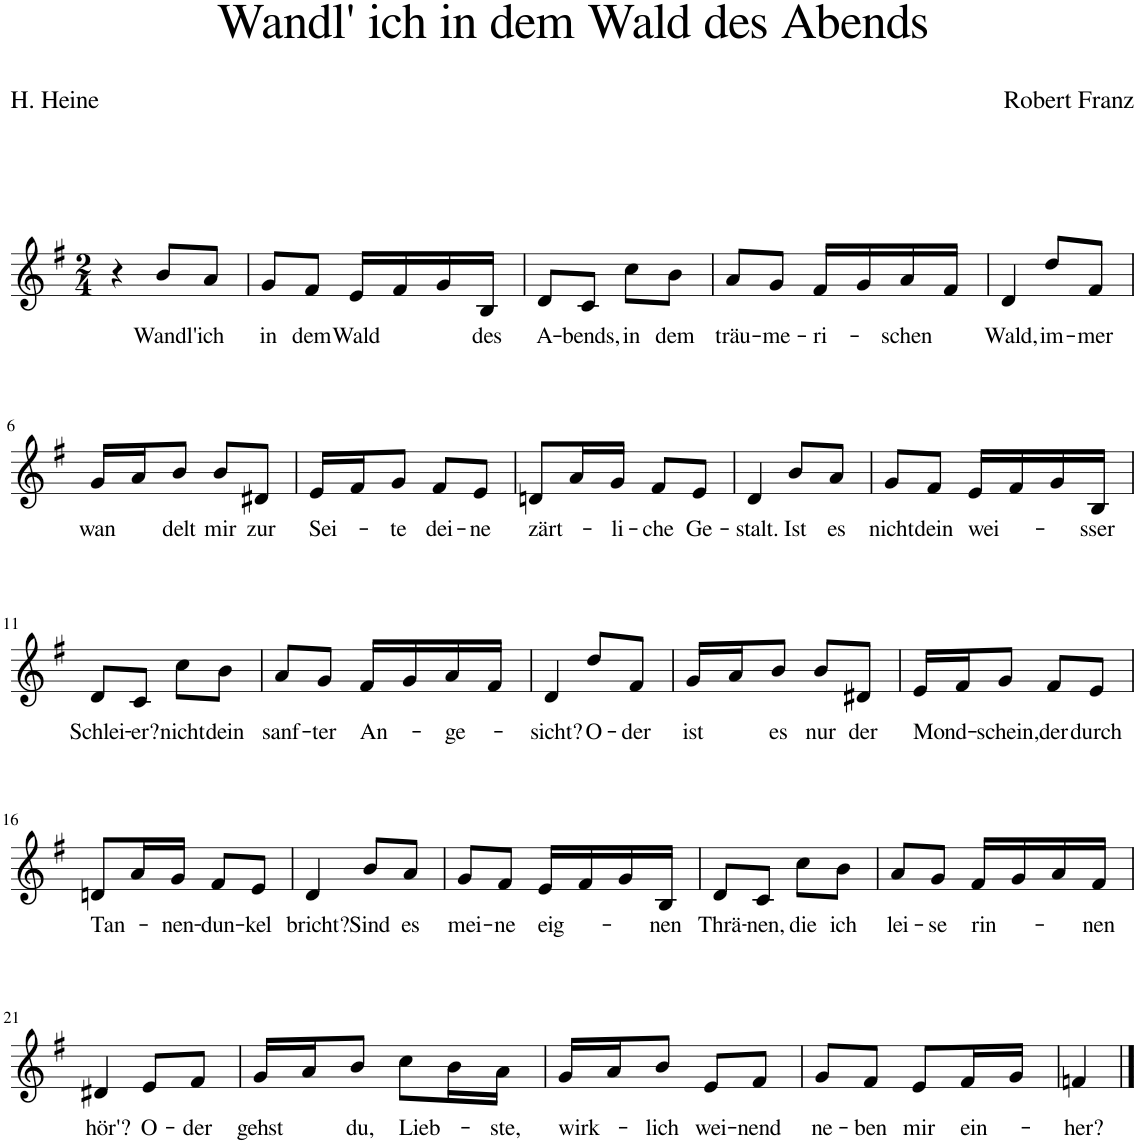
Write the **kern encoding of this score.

**kern	**text
*part1	*part1
*staff1	*staff1
*I"Piano	*
*I'Pno	*
*clefG2	*
*k[f#]	*
*M2/4	*
=1	=1
4r	.
!	!LO:LY:b
8b/L	Wandl'
!	!LO:LY:b
8a/J	ich
=2	=2
!	!LO:LY:b
8g/L	in
!	!LO:LY:b
8f#/J	dem
!	!LO:LY:b
16e/LL	Wald
16f#/	.
16g/	.
!	!LO:LY:b
16B/JJ	des
=3	=3
!	!LO:LY:b
8d/L	A-
!	!LO:LY:b
8c/J	-bends,
!	!LO:LY:b
8cc\L	in
!	!LO:LY:b
8b\J	dem
=4	=4
!	!LO:LY:b
8a/L	träu-
!	!LO:LY:b
8g/J	-me-
!	!LO:LY:b
16f#/LL	-ri-
16g/	.
!	!LO:LY:b
16a/	-schen
16f#/JJ	.
=5	=5
!	!LO:LY:b
4d/	Wald,
!	!LO:LY:b
8dd/L	im-
!	!LO:LY:b
8f#/J	-mer
!!LO:LB:g=z
=6	=6
!	!LO:LY:b
16g/LL	wan
16a/J	.
!	!LO:LY:b
8b/J	delt
!	!LO:LY:b
8b/L	mir
!	!LO:LY:b
8d#X/J	zur
=7	=7
!	!LO:LY:b
16e/LL	Sei-
16f#/J	.
!	!LO:LY:b
8g/J	-te
!	!LO:LY:b
8f#/L	dei-
!	!LO:LY:b
8e/J	-ne
=8	=8
!	!LO:LY:b
8dn/L	zärt-
16a/L	.
!	!LO:LY:b
16g/JJ	-li-
!	!LO:LY:b
8f#/L	-che
!	!LO:LY:b
8e/J	Ge-
=9	=9
!	!LO:LY:b
4d/	-stalt.
!	!LO:LY:b
8b/L	Ist
!	!LO:LY:b
8a/J	es
=10	=10
!	!LO:LY:b
8g/L	nicht
!	!LO:LY:b
8f#/J	dein
!	!LO:LY:b
16e/LL	wei-
16f#/	.
16g/	.
!	!LO:LY:b
16B/JJ	-sser
!!LO:LB:g=z
=11	=11
!	!LO:LY:b
8d/L	Schlei-
!	!LO:LY:b
8c/J	-er?
!	!LO:LY:b
8cc\L	nicht
!	!LO:LY:b
8b\J	dein
=12	=12
!	!LO:LY:b
8a/L	sanf-
!	!LO:LY:b
8g/J	-ter
!	!LO:LY:b
16f#/LL	An-
16g/	.
!	!LO:LY:b
16a/	-ge-
16f#/JJ	.
=13	=13
!	!LO:LY:b
4d/	-sicht?
!	!LO:LY:b
8dd/L	O-
!	!LO:LY:b
8f#/J	-der
=14	=14
!	!LO:LY:b
16g/LL	ist
16a/J	.
!	!LO:LY:b
8b/J	es
!	!LO:LY:b
8b/L	nur
!	!LO:LY:b
8d#X/J	der
=15	=15
!	!LO:LY:b
16e/LL	Mond-
16f#/J	.
!	!LO:LY:b
8g/J	-schein,
!	!LO:LY:b
8f#/L	der
!	!LO:LY:b
8e/J	durch
!!LO:LB:g=z
=16	=16
!	!LO:LY:b
8dn/L	Tan-
16a/L	.
!	!LO:LY:b
16g/JJ	-nen-
!	!LO:LY:b
8f#/L	-dun-
!	!LO:LY:b
8e/J	-kel
=17	=17
!	!LO:LY:b
4d/	bricht?
!	!LO:LY:b
8b/L	Sind
!	!LO:LY:b
8a/J	es
=18	=18
!	!LO:LY:b
8g/L	mei-
!	!LO:LY:b
8f#/J	-ne
!	!LO:LY:b
16e/LL	eig-
16f#/	.
16g/	.
!	!LO:LY:b
16B/JJ	-nen
=19	=19
!	!LO:LY:b
8d/L	Thrä-
!	!LO:LY:b
8c/J	-nen,
!	!LO:LY:b
8cc\L	die
!	!LO:LY:b
8b\J	ich
=20	=20
!	!LO:LY:b
8a/L	lei-
!	!LO:LY:b
8g/J	-se
!	!LO:LY:b
16f#/LL	rin-
16g/	.
16a/	.
!	!LO:LY:b
16f#/JJ	-nen
!!LO:LB:g=z
=21	=21
!	!LO:LY:b
4d#X/	hör'?
!	!LO:LY:b
8e/L	O-
!	!LO:LY:b
8f#/J	-der
=22	=22
!	!LO:LY:b
16g/LL	gehst
16a/J	.
!	!LO:LY:b
8b/J	du,
!	!LO:LY:b
8cc\L	Lieb-
16b\L	.
!	!LO:LY:b
16a\JJ	-ste,
=23	=23
!	!LO:LY:b
16g/LL	wirk-
16a/J	.
!	!LO:LY:b
8b/J	-lich
!	!LO:LY:b
8e/L	wei-
!	!LO:LY:b
8f#/J	-nend
=24	=24
!	!LO:LY:b
8g/L	ne-
!	!LO:LY:b
8f#/J	-ben
!	!LO:LY:b
8e/L	mir
!	!LO:LY:b
16f#/L	ein-
16g/JJ	.
=25	=25
!	!LO:LY:b
4fn/	-her?
==	==
*-	*-
